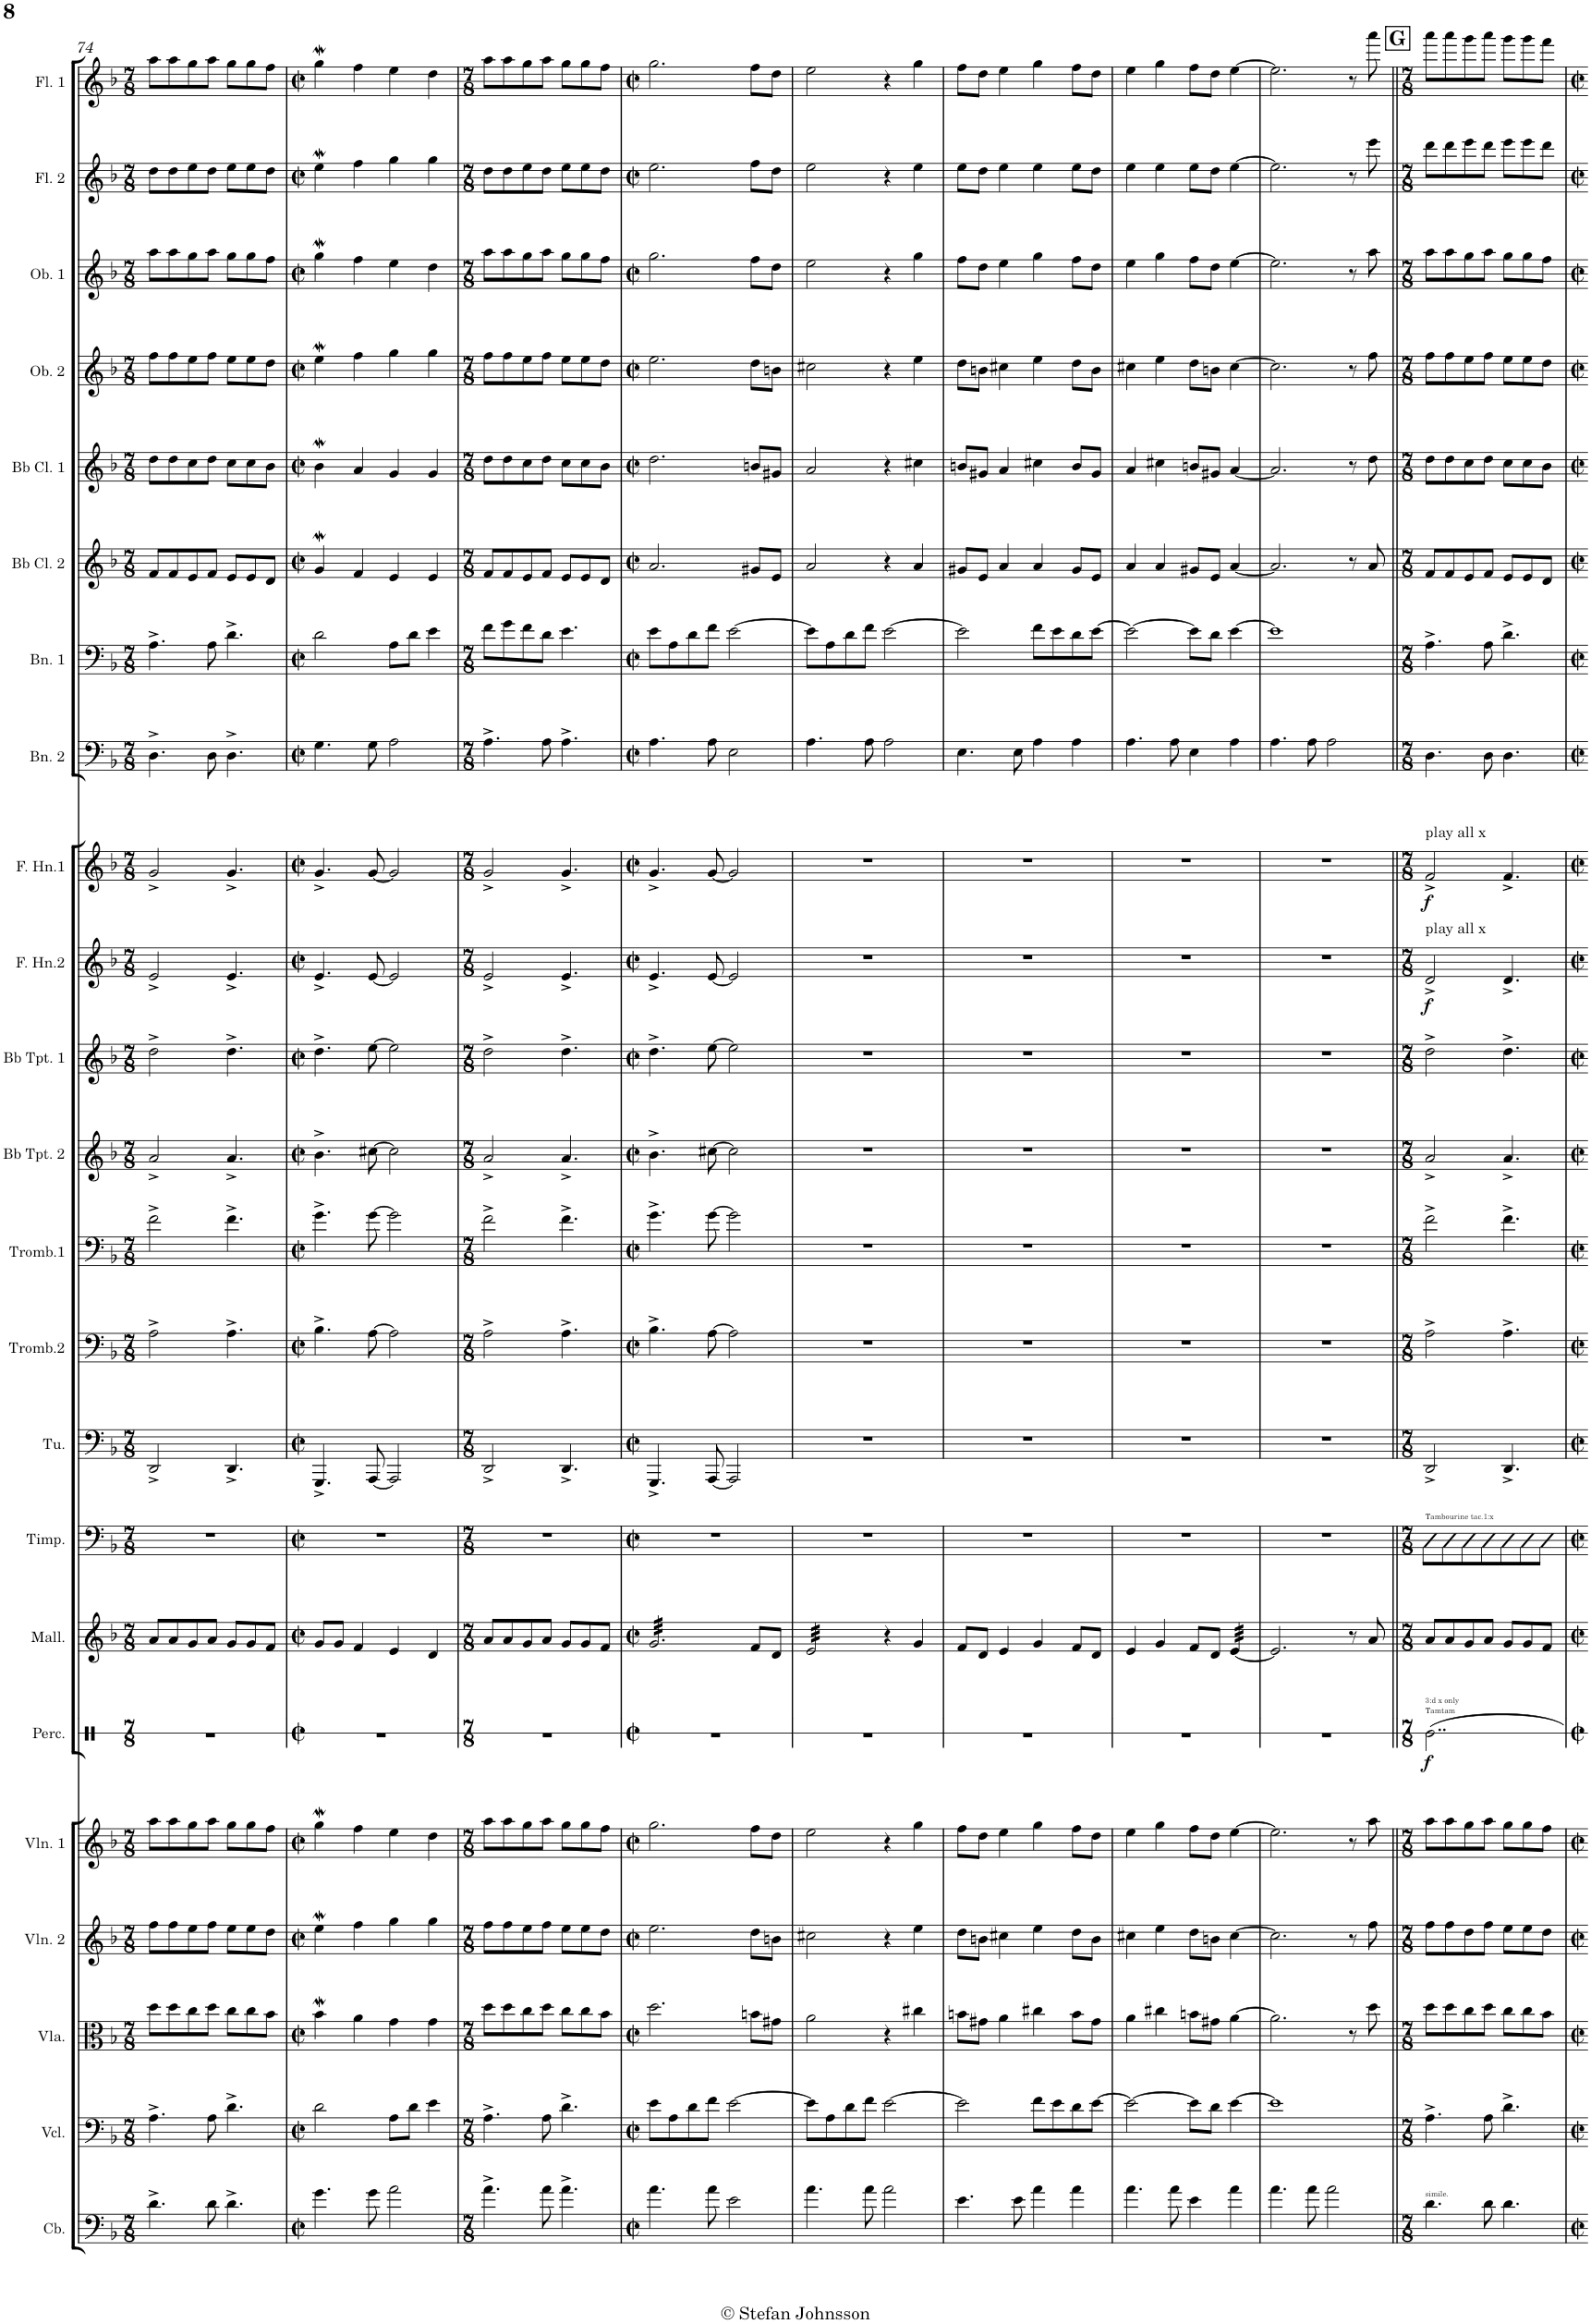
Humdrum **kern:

**kern	**kern	**kern	**kern	**kern	**kern	**dynam	**kern	**kern	**kern	**kern	**kern	**kern	**kern	**kern	**dynam	**kern	**dynam	**kern	**kern	**kern	**kern	**kern	**kern	**kern	**kern
*part23	*part22	*part21	*part20	*part19	*part18	*part18	*part17	*part16	*part15	*part14	*part13	*part12	*part11	*part10	*part10	*part9	*part9	*part8	*part7	*part6	*part5	*part4	*part3	*part2	*part1
*staff23	*staff22	*staff21	*staff20	*staff19	*staff18	*staff18	*staff17	*staff16	*staff15	*staff14	*staff13	*staff12	*staff11	*staff10	*staff10	*staff9	*staff9	*staff8	*staff7	*staff6	*staff5	*staff4	*staff3	*staff2	*staff1
*I"Contrabass	*I"Cello	*I"Viola	*I"Violin 2	*I"Violin 1	*I"Percussion	*	*I"Mallet	*I"Timpani	*I"Tuba	*I"Trombone2	*I"Trombone1	*I"Bb Trumpet 2	*I"Bb Trumpet 1	*I"French Horn2	*	*I"French Horn1	*	*I"Bassoon 2	*I"Bassoon 1	*I"Bb Clarinet 2	*I"Bb Clarinet 1	*I"Oboe 2	*I"Oboe 1	*I"Flute 2	*I"Flute 1
*I'Cb.	*	*I'Vla.	*I'Vln. 2	*I'Vln. 1	*I'Perc.	*	*I'Mall.	*I'Timp.	*I'Tu.	*I'Tromb.2	*I'Tromb.1	*I'Bb Tpt. 2	*I'Bb Tpt. 1	*I'F. Hn.2	*	*I'F. Hn.1	*	*I'Bn. 2	*I'Bn. 1	*I'Bb Cl. 2	*I'Bb Cl. 1	*I'Ob. 2	*I'Ob. 1	*I'Fl. 2	*I'Fl. 1
!!LO:PB:g=z
*clefF4	*clefF4	*clefC3	*clefG2	*clefG2	*clefX	*	*clefG2	*clefF4	*clefF4	*clefF4	*clefF4	*clefG2	*clefG2	*clefG2	*	*clefG2	*	*clefF4	*clefF4	*clefG2	*clefG2	*clefG2	*clefG2	*clefG2	*clefG2
*Trd7c12	*	*	*	*	*	*	*	*	*	*	*	*Trd1c2	*Trd1c2	*Trd4c7	*	*Trd4c7	*	*	*	*Trd1c2	*Trd1c2	*	*	*	*
*k[b-]	*k[b-]	*k[b-]	*k[b-]	*k[b-]	*k[b-]	*	*k[b-]	*k[b-]	*k[b-]	*k[b-]	*k[b-]	*k[b-]	*k[b-]	*k[b-]	*	*k[b-]	*	*k[b-]	*k[b-]	*k[b-]	*k[b-]	*k[b-]	*k[b-]	*k[b-]	*k[b-]
*d:	*d:	*d:	*d:	*d:	*d:	*	*d:	*d:	*d:	*d:	*d:	*d:	*d:	*d:	*	*d:	*	*d:	*d:	*d:	*d:	*d:	*d:	*d:	*d:
*M7/8	*M7/8	*M7/8	*M7/8	*M7/8	*M7/8	*	*M7/8	*M7/8	*M7/8	*M7/8	*M7/8	*M7/8	*M7/8	*M7/8	*	*M7/8	*	*M7/8	*M7/8	*M7/8	*M7/8	*M7/8	*M7/8	*M7/8	*M7/8
=74	=74	=74	=74	=74	=74	=74	=74	=74	=74	=74	=74	=74	=74	=74	=74	=74	=74	=74	=74	=74	=74	=74	=74	=74	=74
4.d^\	4.A^\	8dd\L	8ff\L	8aa\L	2..r	.	8a/L	2..r	2DD^/	2A^\	2f^\	2a^/	2dd^\	2e^/	.	2g^/	.	4.D^\	4.A^\	8f/L	8dd\L	8ff\L	8aa\L	8dd\L	8aa\L
.	.	8dd\	8ff\	8aa\	.	.	8a/	.	.	.	.	.	.	.	.	.	.	.	.	8f/	8dd\	8ff\	8aa\	8dd\	8aa\
.	.	8cc\	8ee\	8gg\	.	.	8g/	.	.	.	.	.	.	.	.	.	.	.	.	8e/	8cc\	8ee\	8gg\	8ee\	8gg\
8d\	8A\	8dd\J	8ff\J	8aa\J	.	.	8a/J	.	.	.	.	.	.	.	.	.	.	8D\	8A\	8f/J	8dd\J	8ff\J	8aa\J	8dd\J	8aa\J
4.d^\	4.d^\	8cc\L	8ee\L	8gg\L	.	.	8g/L	.	4.DD^/	4.A^\	4.f^\	4.a^/	4.dd^\	4.e^/	.	4.g^/	.	4.D^\	4.d^\	8e/L	8cc\L	8ee\L	8gg\L	8ee\L	8gg\L
.	.	8cc\	8ee\	8gg\	.	.	8g/	.	.	.	.	.	.	.	.	.	.	.	.	8e/	8cc\	8ee\	8gg\	8ee\	8gg\
.	.	8b-\J	8dd\J	8ff\J	.	.	8f/J	.	.	.	.	.	.	.	.	.	.	.	.	8d/J	8b-\J	8dd\J	8ff\J	8dd\J	8ff\J
=75	=75	=75	=75	=75	=75	=75	=75	=75	=75	=75	=75	=75	=75	=75	=75	=75	=75	=75	=75	=75	=75	=75	=75	=75	=75
*M2/2	*M2/2	*M2/2	*M2/2	*M2/2	*M2/2	*	*M2/2	*M2/2	*M2/2	*M2/2	*M2/2	*M2/2	*M2/2	*M2/2	*	*M2/2	*	*M2/2	*M2/2	*M2/2	*M2/2	*M2/2	*M2/2	*M2/2	*M2/2
*met(c|)	*met(c|)	*met(c|)	*met(c|)	*met(c|)	*met(c|)	*	*met(c|)	*met(c|)	*met(c|)	*met(c|)	*met(c|)	*met(c|)	*met(c|)	*met(c|)	*	*met(c|)	*	*met(c|)	*met(c|)	*met(c|)	*met(c|)	*met(c|)	*met(c|)	*met(c|)	*met(c|)
4.g\	2d\	4b-w\	4eeW\	4ggW\	1r	.	8g/L	1r	4.GGG^/	4.B-^\	4.g^\	4.b-^\	4.dd^\	4.e^/	.	4.g^/	.	4.G\	2d\	4gW/	4b-w\	4eeW\	4ggW\	4eeW\	4ggW\
.	.	.	.	.	.	.	8g/J	.	.	.	.	.	.	.	.	.	.	.	.	.	.	.	.	.	.
.	.	4a\	4ff\	4ff\	.	.	4f/	.	.	.	.	.	.	.	.	.	.	.	.	4f/	4a/	4ff\	4ff\	4ff\	4ff\
8g\	.	.	.	.	.	.	.	.	[8AAA/	[8A\	[8g\	[8cc#X\	[8ee\	[8e/	.	[8g/	.	8G\	.	.	.	.	.	.	.
2a\	8A\L	4g\	4gg\	4ee\	.	.	4e/	.	2AAA/]	2A\]	2g\]	2cc#\]	2ee\]	2e/]	.	2g/]	.	2A\	8A\L	4e/	4g/	4gg\	4ee\	4gg\	4ee\
.	8d\J	.	.	.	.	.	.	.	.	.	.	.	.	.	.	.	.	.	8d\J	.	.	.	.	.	.
.	4e\	4g\	4gg\	4dd\	.	.	4d/	.	.	.	.	.	.	.	.	.	.	.	4e\	4e/	4g/	4gg\	4dd\	4gg\	4dd\
=76	=76	=76	=76	=76	=76	=76	=76	=76	=76	=76	=76	=76	=76	=76	=76	=76	=76	=76	=76	=76	=76	=76	=76	=76	=76
*M7/8	*M7/8	*M7/8	*M7/8	*M7/8	*M7/8	*	*M7/8	*M7/8	*M7/8	*M7/8	*M7/8	*M7/8	*M7/8	*M7/8	*	*M7/8	*	*M7/8	*M7/8	*M7/8	*M7/8	*M7/8	*M7/8	*M7/8	*M7/8
4.a^\	4.A^\	8dd\L	8ff\L	8aa\L	2..r	.	8a/L	2..r	2DD^/	2A^\	2f^\	2a^/	2dd^\	2e^/	.	2g^/	.	4.A^\	8f\L	8f/L	8dd\L	8ff\L	8aa\L	8dd\L	8aa\L
.	.	8dd\	8ff\	8aa\	.	.	8a/	.	.	.	.	.	.	.	.	.	.	.	8g\	8f/	8dd\	8ff\	8aa\	8dd\	8aa\
.	.	8cc\	8ee\	8gg\	.	.	8g/	.	.	.	.	.	.	.	.	.	.	.	8f\	8e/	8cc\	8ee\	8gg\	8ee\	8gg\
8a\	8A\	8dd\J	8ff\J	8aa\J	.	.	8a/J	.	.	.	.	.	.	.	.	.	.	8A\	8d\J	8f/J	8dd\J	8ff\J	8aa\J	8dd\J	8aa\J
4.a^\	4.d^\	8cc\L	8ee\L	8gg\L	.	.	8g/L	.	4.DD^/	4.A^\	4.f^\	4.a^/	4.dd^\	4.e^/	.	4.g^/	.	4.A^\	4.e\	8e/L	8cc\L	8ee\L	8gg\L	8ee\L	8gg\L
.	.	8cc\	8ee\	8gg\	.	.	8g/	.	.	.	.	.	.	.	.	.	.	.	.	8e/	8cc\	8ee\	8gg\	8ee\	8gg\
.	.	8b-\J	8dd\J	8ff\J	.	.	8f/J	.	.	.	.	.	.	.	.	.	.	.	.	8d/J	8b-\J	8dd\J	8ff\J	8dd\J	8ff\J
=77	=77	=77	=77	=77	=77	=77	=77	=77	=77	=77	=77	=77	=77	=77	=77	=77	=77	=77	=77	=77	=77	=77	=77	=77	=77
*M2/2	*M2/2	*M2/2	*M2/2	*M2/2	*M2/2	*	*M2/2	*M2/2	*M2/2	*M2/2	*M2/2	*M2/2	*M2/2	*M2/2	*	*M2/2	*	*M2/2	*M2/2	*M2/2	*M2/2	*M2/2	*M2/2	*M2/2	*M2/2
*met(c|)	*met(c|)	*met(c|)	*met(c|)	*met(c|)	*met(c|)	*	*met(c|)	*met(c|)	*met(c|)	*met(c|)	*met(c|)	*met(c|)	*met(c|)	*met(c|)	*	*met(c|)	*	*met(c|)	*met(c|)	*met(c|)	*met(c|)	*met(c|)	*met(c|)	*met(c|)	*met(c|)
*	*	*	*	*	*	*	*tremolo	*	*	*	*	*	*	*	*	*	*	*	*	*	*	*	*	*	*
4.a\	8e\L	2.dd\	2.ee\	2.gg\	1r	.	32g/LLL	1r	4.GGG^/	4.B-^\	4.g^\	4.b-^\	4.dd^\	4.e^/	.	4.g^/	.	4.A\	8e\L	2.a/	2.dd\	2.ee\	2.gg\	2.ee\	2.gg\
.	.	.	.	.	.	.	32g/	.	.	.	.	.	.	.	.	.	.	.	.	.	.	.	.	.	.
.	.	.	.	.	.	.	32g/	.	.	.	.	.	.	.	.	.	.	.	.	.	.	.	.	.	.
.	.	.	.	.	.	.	32g/	.	.	.	.	.	.	.	.	.	.	.	.	.	.	.	.	.	.
.	8A\	.	.	.	.	.	32g/	.	.	.	.	.	.	.	.	.	.	.	8A\	.	.	.	.	.	.
.	.	.	.	.	.	.	32g/	.	.	.	.	.	.	.	.	.	.	.	.	.	.	.	.	.	.
.	.	.	.	.	.	.	32g/	.	.	.	.	.	.	.	.	.	.	.	.	.	.	.	.	.	.
.	.	.	.	.	.	.	32g/	.	.	.	.	.	.	.	.	.	.	.	.	.	.	.	.	.	.
.	8d\	.	.	.	.	.	32g/	.	.	.	.	.	.	.	.	.	.	.	8d\	.	.	.	.	.	.
.	.	.	.	.	.	.	32g/	.	.	.	.	.	.	.	.	.	.	.	.	.	.	.	.	.	.
.	.	.	.	.	.	.	32g/	.	.	.	.	.	.	.	.	.	.	.	.	.	.	.	.	.	.
.	.	.	.	.	.	.	32g/	.	.	.	.	.	.	.	.	.	.	.	.	.	.	.	.	.	.
8a\	8f\J	.	.	.	.	.	32g/	.	[8AAA/	[8A\	[8g\	[8cc#X\	[8ee\	[8e/	.	[8g/	.	8A\	8f\J	.	.	.	.	.	.
.	.	.	.	.	.	.	32g/	.	.	.	.	.	.	.	.	.	.	.	.	.	.	.	.	.	.
.	.	.	.	.	.	.	32g/	.	.	.	.	.	.	.	.	.	.	.	.	.	.	.	.	.	.
.	.	.	.	.	.	.	32g/	.	.	.	.	.	.	.	.	.	.	.	.	.	.	.	.	.	.
2e\	[2e\	.	.	.	.	.	32g/	.	2AAA/]	2A\]	2g\]	2cc#\]	2ee\]	2e/]	.	2g/]	.	2E\	[2e\	.	.	.	.	.	.
.	.	.	.	.	.	.	32g/	.	.	.	.	.	.	.	.	.	.	.	.	.	.	.	.	.	.
.	.	.	.	.	.	.	32g/	.	.	.	.	.	.	.	.	.	.	.	.	.	.	.	.	.	.
.	.	.	.	.	.	.	32g/	.	.	.	.	.	.	.	.	.	.	.	.	.	.	.	.	.	.
.	.	.	.	.	.	.	32g/	.	.	.	.	.	.	.	.	.	.	.	.	.	.	.	.	.	.
.	.	.	.	.	.	.	32g/	.	.	.	.	.	.	.	.	.	.	.	.	.	.	.	.	.	.
.	.	.	.	.	.	.	32g/	.	.	.	.	.	.	.	.	.	.	.	.	.	.	.	.	.	.
.	.	.	.	.	.	.	32g/JJJ	.	.	.	.	.	.	.	.	.	.	.	.	.	.	.	.	.	.
*	*	*	*	*	*	*	*Xtremolo	*	*	*	*	*	*	*	*	*	*	*	*	*	*	*	*	*	*
.	.	8bn\L	8dd\L	8ff\L	.	.	8f/L	.	.	.	.	.	.	.	.	.	.	.	.	8g#X/L	8bn/L	8dd\L	8ff\L	8ff\L	8ff\L
.	.	8g#X\J	8bn\J	8dd\J	.	.	8d/J	.	.	.	.	.	.	.	.	.	.	.	.	8e/J	8g#X/J	8bn\J	8dd\J	8dd\J	8dd\J
=78	=78	=78	=78	=78	=78	=78	=78	=78	=78	=78	=78	=78	=78	=78	=78	=78	=78	=78	=78	=78	=78	=78	=78	=78	=78
*	*	*	*	*	*	*	*tremolo	*	*	*	*	*	*	*	*	*	*	*	*	*	*	*	*	*	*
4.a\	8e\L]	2a\	2cc#X\	2ee\	1r	.	32e/LLL	1r	1r	1r	1r	1r	1r	1r	.	1r	.	4.A\	8e\L]	2a/	2a/	2cc#X\	2ee\	2ee\	2ee\
.	.	.	.	.	.	.	32e/	.	.	.	.	.	.	.	.	.	.	.	.	.	.	.	.	.	.
.	.	.	.	.	.	.	32e/	.	.	.	.	.	.	.	.	.	.	.	.	.	.	.	.	.	.
.	.	.	.	.	.	.	32e/	.	.	.	.	.	.	.	.	.	.	.	.	.	.	.	.	.	.
.	8A\	.	.	.	.	.	32e/	.	.	.	.	.	.	.	.	.	.	.	8A\	.	.	.	.	.	.
.	.	.	.	.	.	.	32e/	.	.	.	.	.	.	.	.	.	.	.	.	.	.	.	.	.	.
.	.	.	.	.	.	.	32e/	.	.	.	.	.	.	.	.	.	.	.	.	.	.	.	.	.	.
.	.	.	.	.	.	.	32e/	.	.	.	.	.	.	.	.	.	.	.	.	.	.	.	.	.	.
.	8d\	.	.	.	.	.	32e/	.	.	.	.	.	.	.	.	.	.	.	8d\	.	.	.	.	.	.
.	.	.	.	.	.	.	32e/	.	.	.	.	.	.	.	.	.	.	.	.	.	.	.	.	.	.
.	.	.	.	.	.	.	32e/	.	.	.	.	.	.	.	.	.	.	.	.	.	.	.	.	.	.
.	.	.	.	.	.	.	32e/	.	.	.	.	.	.	.	.	.	.	.	.	.	.	.	.	.	.
8a\	8f\J	.	.	.	.	.	32e/	.	.	.	.	.	.	.	.	.	.	8A\	8f\J	.	.	.	.	.	.
.	.	.	.	.	.	.	32e/	.	.	.	.	.	.	.	.	.	.	.	.	.	.	.	.	.	.
.	.	.	.	.	.	.	32e/	.	.	.	.	.	.	.	.	.	.	.	.	.	.	.	.	.	.
.	.	.	.	.	.	.	32e/JJJ	.	.	.	.	.	.	.	.	.	.	.	.	.	.	.	.	.	.
*	*	*	*	*	*	*	*Xtremolo	*	*	*	*	*	*	*	*	*	*	*	*	*	*	*	*	*	*
2a\	[2e\	4r	4r	4r	.	.	4r	.	.	.	.	.	.	.	.	.	.	2A\	[2e\	4r	4r	4r	4r	4r	4r
.	.	4cc#X\	4ee\	4gg\	.	.	4g/	.	.	.	.	.	.	.	.	.	.	.	.	4a/	4cc#X\	4ee\	4gg\	4ee\	4gg\
=79	=79	=79	=79	=79	=79	=79	=79	=79	=79	=79	=79	=79	=79	=79	=79	=79	=79	=79	=79	=79	=79	=79	=79	=79	=79
4.e\	2e\]	8bn\L	8dd\L	8ff\L	1r	.	8f/L	1r	1r	1r	1r	1r	1r	1r	.	1r	.	4.E\	2e\]	8g#X/L	8bn/L	8dd\L	8ff\L	8ee\L	8ff\L
.	.	8g#X\J	8bn\J	8dd\J	.	.	8d/J	.	.	.	.	.	.	.	.	.	.	.	.	8e/J	8g#X/J	8bn\J	8dd\J	8dd\J	8dd\J
.	.	4a\	4cc#X\	4ee\	.	.	4e/	.	.	.	.	.	.	.	.	.	.	.	.	4a/	4a/	4cc#X\	4ee\	4ee\	4ee\
8e\	.	.	.	.	.	.	.	.	.	.	.	.	.	.	.	.	.	8E\	.	.	.	.	.	.	.
4a\	8f\L	4cc#X\	4ee\	4gg\	.	.	4g/	.	.	.	.	.	.	.	.	.	.	4A\	8f\L	4a/	4cc#X\	4ee\	4gg\	4ee\	4gg\
.	8e\	.	.	.	.	.	.	.	.	.	.	.	.	.	.	.	.	.	8e\	.	.	.	.	.	.
4a\	8d\	8b\L	8dd\L	8ff\L	.	.	8f/L	.	.	.	.	.	.	.	.	.	.	4A\	8d\	8g#/L	8b/L	8dd\L	8ff\L	8ee\L	8ff\L
.	[8e\J	8g#\J	8b\J	8dd\J	.	.	8d/J	.	.	.	.	.	.	.	.	.	.	.	[8e\J	8e/J	8g#/J	8b\J	8dd\J	8dd\J	8dd\J
=80	=80	=80	=80	=80	=80	=80	=80	=80	=80	=80	=80	=80	=80	=80	=80	=80	=80	=80	=80	=80	=80	=80	=80	=80	=80
4.a\	2e\_	4a\	4cc#X\	4ee\	1r	.	4e/	1r	1r	1r	1r	1r	1r	1r	.	1r	.	4.A\	2e\_	4a/	4a/	4cc#X\	4ee\	4ee\	4ee\
.	.	4cc#X\	4ee\	4gg\	.	.	4g/	.	.	.	.	.	.	.	.	.	.	.	.	4a/	4cc#X\	4ee\	4gg\	4ee\	4gg\
8a\	.	.	.	.	.	.	.	.	.	.	.	.	.	.	.	.	.	8A\	.	.	.	.	.	.	.
4e\	8e\L]	8bn\L	8dd\L	8ff\L	.	.	8f/L	.	.	.	.	.	.	.	.	.	.	4E\	8e\L]	8g#X/L	8bn/L	8dd\L	8ff\L	8ee\L	8ff\L
.	8d\J	8g#X\J	8bn\J	8dd\J	.	.	8d/J	.	.	.	.	.	.	.	.	.	.	.	8d\J	8e/J	8g#X/J	8bn\J	8dd\J	8dd\J	8dd\J
*	*	*	*	*	*	*	*tremolo	*	*	*	*	*	*	*	*	*	*	*	*	*	*	*	*	*	*
4a\	[4e\	[4a\	[4cc#\	[4ee\	.	.	[32e/LLL	.	.	.	.	.	.	.	.	.	.	4A\	[4e\	[4a/	[4a/	[4cc#\	[4ee\	[4ee\	[4ee\
.	.	.	.	.	.	.	32e/	.	.	.	.	.	.	.	.	.	.	.	.	.	.	.	.	.	.
.	.	.	.	.	.	.	32e/	.	.	.	.	.	.	.	.	.	.	.	.	.	.	.	.	.	.
.	.	.	.	.	.	.	32e/	.	.	.	.	.	.	.	.	.	.	.	.	.	.	.	.	.	.
.	.	.	.	.	.	.	32e/	.	.	.	.	.	.	.	.	.	.	.	.	.	.	.	.	.	.
.	.	.	.	.	.	.	32e/	.	.	.	.	.	.	.	.	.	.	.	.	.	.	.	.	.	.
.	.	.	.	.	.	.	32e/	.	.	.	.	.	.	.	.	.	.	.	.	.	.	.	.	.	.
.	.	.	.	.	.	.	32e/JJJ	.	.	.	.	.	.	.	.	.	.	.	.	.	.	.	.	.	.
*	*	*	*	*	*	*	*Xtremolo	*	*	*	*	*	*	*	*	*	*	*	*	*	*	*	*	*	*
=81	=81	=81	=81	=81	=81	=81	=81	=81	=81	=81	=81	=81	=81	=81	=81	=81	=81	=81	=81	=81	=81	=81	=81	=81	=81
4.a\	1e]	2.a\]	2.cc#\]	2.ee\]	1r	.	2.e/]	1r	1r	1r	1r	1r	1r	1r	.	1r	.	4.A\	1e]	2.a/]	2.a/]	2.cc#\]	2.ee\]	2.ee\]	2.ee\]
8a\	.	.	.	.	.	.	.	.	.	.	.	.	.	.	.	.	.	8A\	.	.	.	.	.	.	.
2a\	.	.	.	.	.	.	.	.	.	.	.	.	.	.	.	.	.	2A\	.	.	.	.	.	.	.
.	.	8r	8r	8r	.	.	8r	.	.	.	.	.	.	.	.	.	.	.	.	8r	8r	8r	8r	8r	8r
.	.	8dd\	8ff\	8aa\	.	.	8a/	.	.	.	.	.	.	.	.	.	.	.	.	8a/	8dd\	8ff\	8aa\	8eee\	8aaa\
!!LO:REH:place=s1:a:B:cj:fs=14:t=G
=82||	=82||	=82||	=82||	=82||	=82||	=82||	=82||	=82||	=82||	=82||	=82||	=82||	=82||	=82||	=82||	=82||	=82||	=82||	=82||	=82||	=82||	=82||	=82||	=82||	=82||
*M7/8	*M7/8	*M7/8	*M7/8	*M7/8	*M7/8	*	*M7/8	*M7/8	*M7/8	*M7/8	*M7/8	*M7/8	*M7/8	*M7/8	*	*M7/8	*	*M7/8	*M7/8	*M7/8	*M7/8	*M7/8	*M7/8	*M7/8	*M7/8
!	!	!	!	!	!	!	!	!	!	!	!	!	!	!	!	!LO:TX:a:t=play all x	!	!	!	!	!	!	!	!	!
!	!	!	!	!	!	!	!	!	!	!	!	!	!	!LO:TX:a:t=play all x	!	!	!	!	!	!	!	!	!	!	!
!	!	!	!	!	!	!	!	!LO:TX:a:t=Tambourine tac.1&colon;x	!	!	!	!	!	!	!	!	!	!	!	!	!	!	!	!	!
!	!	!	!	!	!LO:TX:a:t=Tamtam	!	!	!	!	!	!	!	!	!	!	!	!	!	!	!	!	!	!	!	!
!	!	!	!	!	!LO:TX:a:t=3&colon;d x only	!	!	!	!	!	!	!	!	!	!	!	!	!	!	!	!	!	!	!	!
!LO:TX:a:t=simile.	!	!	!	!	!	!	!	!	!	!	!	!	!	!	!	!	!	!	!	!	!	!	!	!	!
!	!	!	!	!	!	!LO:DY:b	!	!	!	!	!	!	!	!	!LO:DY:b	!	!LO:DY:b	!	!	!	!	!	!	!	!
4.d\	4.A^\	8dd\L	8ff\L	8aa\L	2..ff\	f	8a/L	8D\L	2DD^/	2A^\	2f^\	2a^/	2dd^\	2d^/	f	2f^/	f	4.D\	4.A^\	8f/L	8dd\L	8ff\L	8aa\L	8ddd\L	8aaa\L
.	.	8dd\	8ff\	8aa\	.	.	8a/	8D\	.	.	.	.	.	.	.	.	.	.	.	8f/	8dd\	8ff\	8aa\	8ddd\	8aaa\
.	.	8cc\	8dd\	8gg\	.	.	8g/	8D\	.	.	.	.	.	.	.	.	.	.	.	8e/	8cc\	8ee\	8gg\	8eee\	8ggg\
8d\	8A\	8dd\J	8ff\J	8aa\J	.	.	8a/J	8D\	.	.	.	.	.	.	.	.	.	8D\	8A\	8f/J	8dd\J	8ff\J	8aa\J	8ddd\J	8aaa\J
4.d\	4.d^\	8cc\L	8ee\L	8gg\L	.	.	8g/L	8D\	4.DD^/	4.A^\	4.f^\	4.a^/	4.dd^\	4.d^/	.	4.f^/	.	4.D\	4.d^\	8e/L	8cc\L	8ee\L	8gg\L	8eee\L	8ggg\L
.	.	8cc\	8ee\	8gg\	.	.	8g/	8D\	.	.	.	.	.	.	.	.	.	.	.	8e/	8cc\	8ee\	8gg\	8eee\	8ggg\
.	.	8b-\J	8dd\J	8ff\J	.	.	8f/J	8D\J	.	.	.	.	.	.	.	.	.	.	.	8d/J	8b-\J	8dd\J	8ff\J	8ddd\J	8fff\J
=	=	=	=	=	=	=	=	=	=	=	=	=	=	=	=	=	=	=	=	=	=	=	=	=	=
*-	*-	*-	*-	*-	*-	*-	*-	*-	*-	*-	*-	*-	*-	*-	*-	*-	*-	*-	*-	*-	*-	*-	*-	*-	*-
